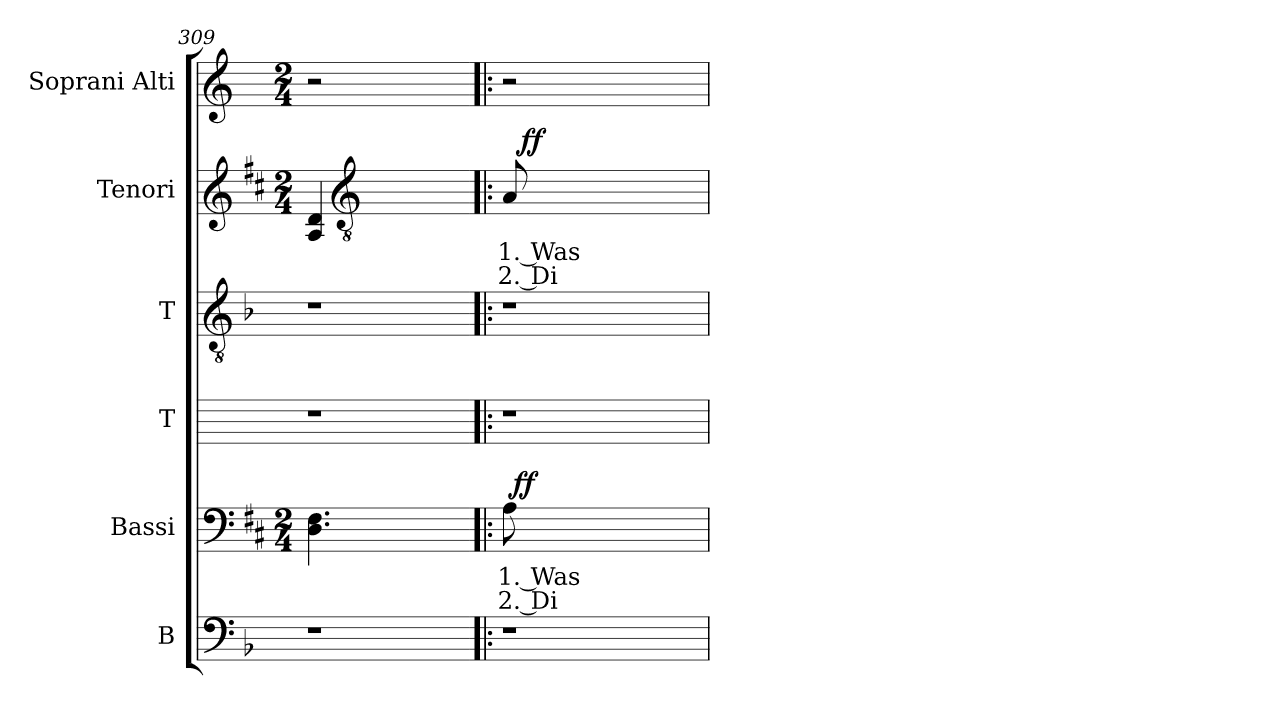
**kern	**kern	**text	**text	**dynam	**kern	**kern	**kern	**text	**text	**dynam	**kern
*part6	*part5	*part5	*part5	*part5	*part4	*part3	*part2	*part2	*part2	*part2	*part1
*staff6	*staff5	*staff5	*staff5	*staff5	*staff4	*staff3	*staff2	*staff2	*staff2	*staff2	*staff1
*I"B	*I"Bassi	*	*	*	*I"T	*I"T	*I"Tenori	*	*	*	*I"Soprani  Alti
*I'B	*I'B	*	*	*	*I'T	*I'T	*I'T	*	*	*	*I'S  A
*clefF4	*clefF4	*	*	*	*	*clefGv2	*clefG2	*	*	*	*clefG2
*k[b-]	*k[f#c#]	*	*	*	*	*k[b-]	*k[f#c#]	*	*	*	*k[]
*F:	*D:	*	*	*	*	*F:	*D:	*	*	*	*C:
*	*M2/4	*	*	*	*	*	*M2/4	*	*	*	*M2/4
=309	=309	=309	=309	=309	=309	=309	=309	=309	=309	=309	=309
!	!LO:N:vis=4.	!	!	!	!	!	!LO:N:vis=4.	!	!	!	!
*	*	*	*	*	*	*	*^	*	*	*	*
1r	4F#\ 4D\	.	.	.	1r	1r	4d/ 4A/	16ryy	.	.	.	2r
.	.	.	.	.	.	.	.	2...ryy	.	.	.	.
*	*	*	*	*	*	*	*clefGv2	*	*	*	*	*
.	2.ryy	.	.	.	.	.	2.ryy	.	.	.	.	.
.	.	.	.	.	.	.	.	.	.	.	.	2ryy
=310!|:	=310!|:	=310!|:	=310!|:	=310!|:	=310!|:	=310!|:	=310!|:	=310!|:	=310!|:	=310!|:	=310!|:	=310!|:
!	!	!LO:LY:b:rj	!LO:LY:b:rj	!	!	!	!	!	!LO:LY:b:rj	!LO:LY:b:rj	!	!
*	*^	*	*	*	*	*	*	*	*	*	*	*
1r	8A\	32ryy	1. Was	2. Di-	.	1r	1r	8A/	32.ryy	1. Was	2. Di-	.	2r
!	!	!	!	!	!LO:DY:a	!	!	!	!	!	!	!	!
.	.	2ryy	.	.	ff	.	.	.	.	.	.	.	.
!	!	!	!	!	!	!	!	!	!	!	!	!LO:DY:a	!
.	.	.	.	.	.	.	.	.	2ryy	.	.	ff	.
.	2..ryy	.	.	.	.	.	.	2..ryy	.	.	.	.	.
.	.	.	.	.	.	.	.	.	.	.	.	.	2ryy
.	.	4...ryy	.	.	.	.	.	.	.	.	.	.	.
.	.	.	.	.	.	.	.	.	4ryy	.	.	.	.
.	.	.	.	.	.	.	.	.	8ryy	.	.	.	.
.	.	.	.	.	.	.	.	.	16ryy	.	.	.	.
.	.	.	.	.	.	.	.	.	64ryy	.	.	.	.
*	*v	*v	*	*	*	*	*	*v	*v	*	*	*	*
=	=	=	=	=	=	=	=	=	=	=	=
*-	*-	*-	*-	*-	*-	*-	*-	*-	*-	*-	*-
